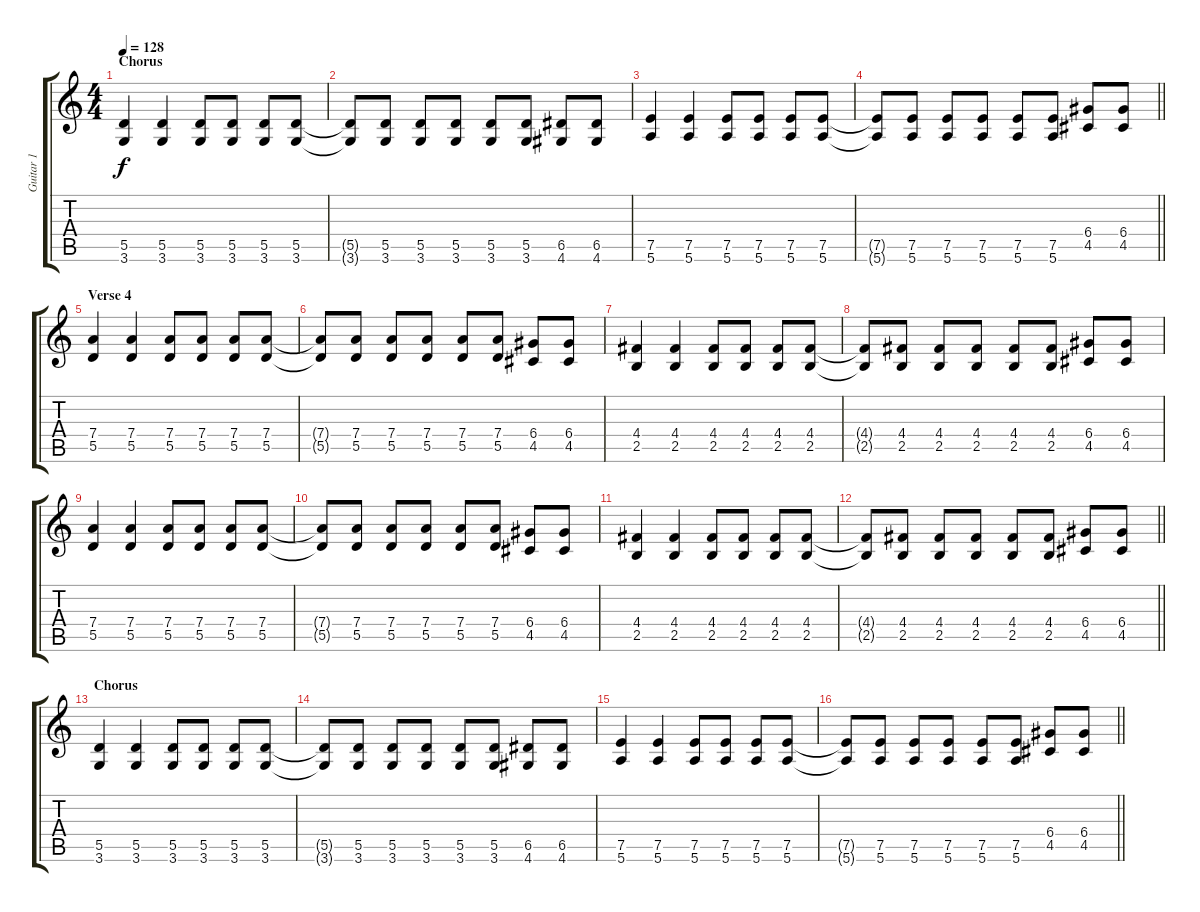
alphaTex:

\track ("Guitar 1" "Guitar 1") {instrument overdrivenguitar}
\staff {score tabs}
\tuning (E4 B3 G3 D3 A2 E2) {hide}
\ts (4 4)
\section ("" "Chorus")
\tempo 128
\clef g2
\ks c
(5.5 3.6).4{dy f} (5.5 3.6).4 (5.5 3.6).8 (5.5 3.6).8 (5.5 3.6).8 (5.5 3.6).8 |
(5.5{t} 3.6{t}).8 (5.5 3.6).8 (5.5 3.6).8 (5.5 3.6).8 (5.5 3.6).8 (5.5 3.6).8 (6.5 4.6).8 (6.5 4.6).8 |
(7.5 5.6).4 (7.5 5.6).4 (7.5 5.6).8 (7.5 5.6).8 (7.5 5.6).8 (7.5 5.6).8 |
\barLineRight lightlight
(7.5{t} 5.6{t}).8 (7.5 5.6).8 (7.5 5.6).8 (7.5 5.6).8 (7.5 5.6).8 (7.5 5.6).8 (6.4 4.5).8 (6.4 4.5).8 |
\section ("" "Verse 4")
(7.4 5.5).4 (7.4 5.5).4 (7.4 5.5).8 (7.4 5.5).8 (7.4 5.5).8 (7.4 5.5).8 |
(7.4{t} 5.5{t}).8 (7.4 5.5).8 (7.4 5.5).8 (7.4 5.5).8 (7.4 5.5).8 (7.4 5.5).8 (6.4 4.5).8 (6.4 4.5).8 |
(4.4 2.5).4 (4.4 2.5).4 (4.4 2.5).8 (4.4 2.5).8 (4.4 2.5).8 (4.4 2.5).8 |
(4.4{t} 2.5{t}).8 (4.4 2.5).8 (4.4 2.5).8 (4.4 2.5).8 (4.4 2.5).8 (4.4 2.5).8 (6.4 4.5).8 (6.4 4.5).8 |
(7.4 5.5).4 (7.4 5.5).4 (7.4 5.5).8 (7.4 5.5).8 (7.4 5.5).8 (7.4 5.5).8 |
(7.4{t} 5.5{t}).8 (7.4 5.5).8 (7.4 5.5).8 (7.4 5.5).8 (7.4 5.5).8 (7.4 5.5).8 (6.4 4.5).8 (6.4 4.5).8 |
(4.4 2.5).4 (4.4 2.5).4 (4.4 2.5).8 (4.4 2.5).8 (4.4 2.5).8 (4.4 2.5).8 |
\barLineRight lightlight
(4.4{t} 2.5{t}).8 (4.4 2.5).8 (4.4 2.5).8 (4.4 2.5).8 (4.4 2.5).8 (4.4 2.5).8 (6.4 4.5).8 (6.4 4.5).8 |
\section ("" "Chorus")
(5.5 3.6).4 (5.5 3.6).4 (5.5 3.6).8 (5.5 3.6).8 (5.5 3.6).8 (5.5 3.6).8 |
(5.5{t} 3.6{t}).8 (5.5 3.6).8 (5.5 3.6).8 (5.5 3.6).8 (5.5 3.6).8 (5.5 3.6).8 (6.5 4.6).8 (6.5 4.6).8 |
(7.5 5.6).4 (7.5 5.6).4 (7.5 5.6).8 (7.5 5.6).8 (7.5 5.6).8 (7.5 5.6).8 |
\barLineRight lightlight
(7.5{t} 5.6{t}).8 (7.5 5.6).8 (7.5 5.6).8 (7.5 5.6).8 (7.5 5.6).8 (7.5 5.6).8 (6.4 4.5).8 (6.4 4.5).8
